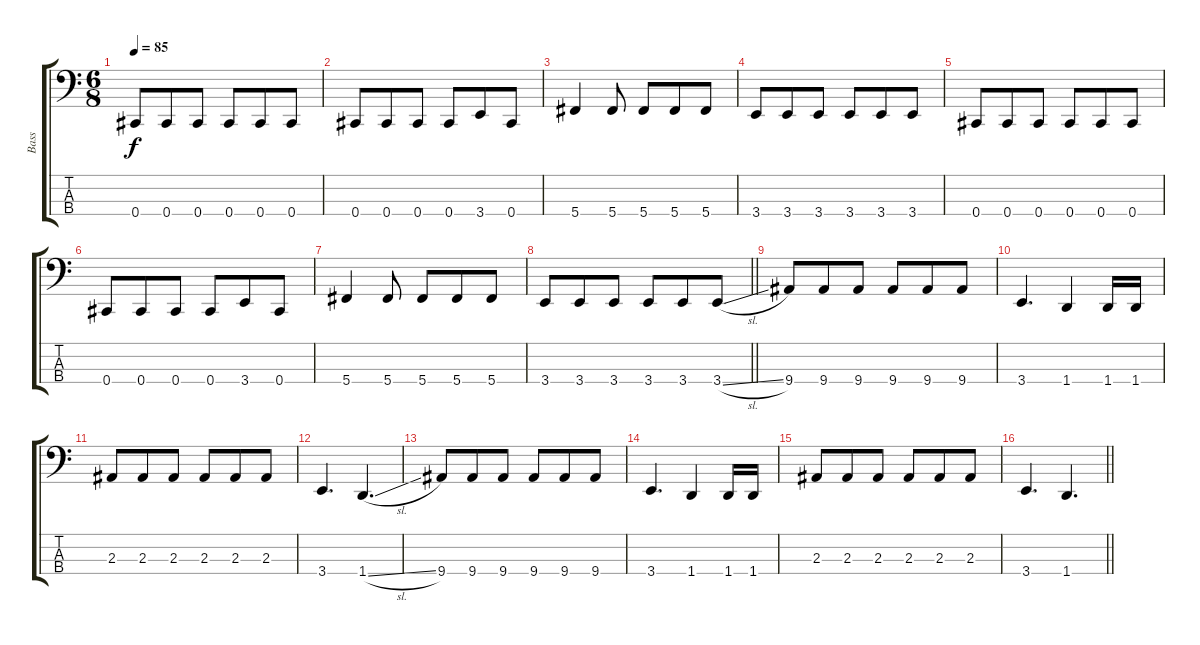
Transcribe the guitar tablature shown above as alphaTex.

\track ("Bass" "Bass") {instrument electricbasspick}
\staff {score tabs}
\tuning (Gb2 Db2 Ab1 Db1) {hide}
\ts (6 8)
\tempo 85
\clef f4
\ks c
0.4.8{dy f} 0.4.8 0.4.8 0.4.8 0.4.8 0.4.8 |
0.4.8 0.4.8 0.4.8 0.4.8 3.4.8 0.4.8 |
5.4.4 5.4.8 5.4.8 5.4.8 5.4.8 |
3.4.8 3.4.8 3.4.8 3.4.8 3.4.8 3.4.8 |
0.4.8 0.4.8 0.4.8 0.4.8 0.4.8 0.4.8 |
0.4.8 0.4.8 0.4.8 0.4.8 3.4.8 0.4.8 |
5.4.4 5.4.8 5.4.8 5.4.8 5.4.8 |
\barLineRight lightlight
3.4.8 3.4.8 3.4.8 3.4.8 3.4.8 3.4{sl}.8 |
9.4.8 9.4.8 9.4.8 9.4.8 9.4.8 9.4.8 |
3.4.4{d} 1.4.4 1.4.16 1.4.16 |
2.3.8 2.3.8 2.3.8 2.3.8 2.3.8 2.3.8 |
3.4.4{d} 1.4{sl}.4{d} |
9.4.8 9.4.8 9.4.8 9.4.8 9.4.8 9.4.8 |
3.4.4{d} 1.4.4 1.4.16 1.4.16 |
2.3.8 2.3.8 2.3.8 2.3.8 2.3.8 2.3.8 |
\barLineRight lightlight
3.4.4{d} 1.4.4{d}
